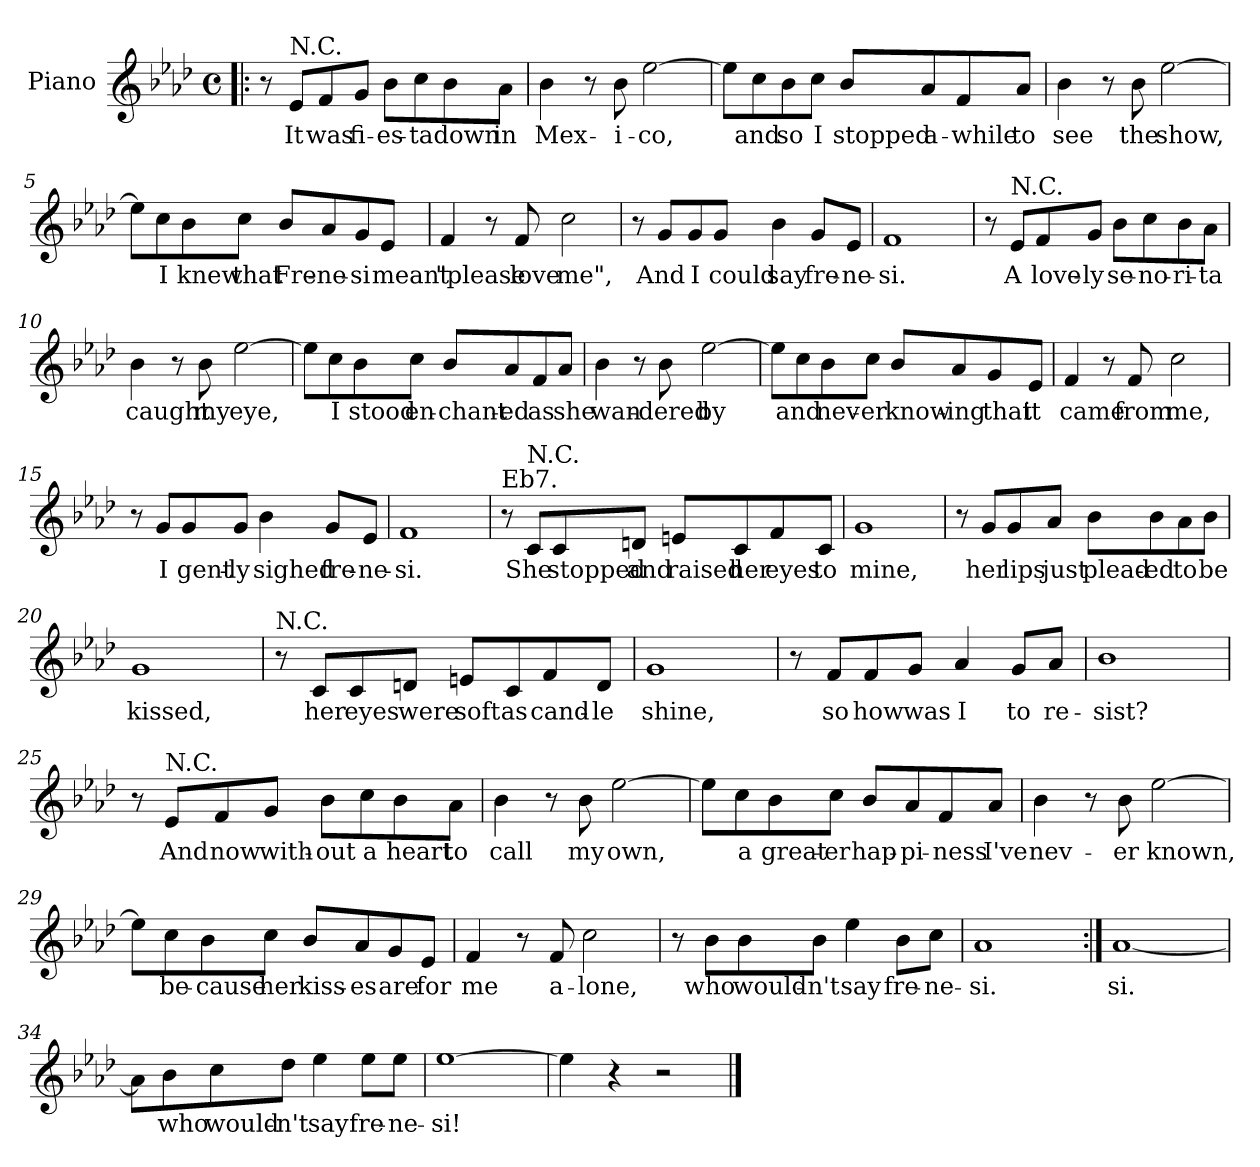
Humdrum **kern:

**kern	**text
*part1	*part1
*staff1	*staff1
*I"Piano	*
*I'Pno.	*
*clefG2	*
*k[b-e-a-d-]	*
*A-:	*
*M4/4	*
*met(c)	*
=1!|:	=1!|:
8r	.
!LO:TX:a:t=N.C.	!
8e-/L	It
8f/	was
8g/J	fi-
8b-\L	-es-
8cc\	-ta
8b-\	down
8a-\J	in
=2	=2
4b-\	Mex-
8r	.
8b-\	-i-
[2ee-\	-co,
=3	=3
8ee-\L]	.
8cc\	and
8b-\	so
8cc\J	I
8b-/L	stopped
8a-/	a-
8f/	-while
8a-/J	to
!!LO:LB:g=z
=4	=4
4b-\	see
8r	.
8b-\	the
[2ee-\	show,
=5	=5
8ee-\L]	.
8cc\	I
8b-\	knew
8cc\J	that
8b-/L	Fre-
8a-/	-ne-
8g/	-si
8e-/J	meant
=6	=6
4f/	"please
8r	.
8f/	love
2cc\	me",
!!LO:LB:g=z
=7	=7
8r	.
8g/L	And
8g/	I
8g/J	could
4b-\	say
8g/L	fre-
8e-/J	-ne-
=8	=8
1f	-si.
=9	=9
8r	.
!LO:TX:a:t=N.C.	!
8e-/L	A
8f/	love-
8g/J	-ly
8b-\L	se-
8cc\	-no-
8b-\	-ri-
8a-\J	-ta
!!LO:LB:g=z
=10	=10
4b-\	caught
8r	.
8b-\	my
[2ee-\	eye,
=11	=11
8ee-\L]	.
8cc\	I
8b-\	stood
8cc\J	en-
8b-/L	-chant-
8a-/	-ed
8f/	as
8a-/J	she
=12	=12
4b-\	wan-
8r	.
8b-\	-dered
[2ee-\	by
!!LO:LB:g=z
=13	=13
8ee-\L]	.
8cc\	and
8b-\	nev-
8cc\J	-er
8b-/L	know-
8a-/	-ing
8g/	that
8e-/J	it
=14	=14
4f/	came
8r	.
8f/	from
2cc\	me,
=15	=15
8r	.
8g/L	I
8g/	gent-
8g/J	-ly
4b-\	sighed
8g/L	fre-
8e-/J	-ne-
=16	=16
1f	-si.
!!LO:LB:g=z
=17	=17
!LO:TX:a:t=Eb7.	!
8r	.
!LO:TX:a:t=N.C.	!
8c/L	She
8c/	stopped
8dn/J	and
8en/L	raised
8c/	her
8f/	eyes
8c/J	to
=18	=18
1g	mine,
=19	=19
8r	.
8g/L	her
8g/	lips
8a-/J	just
8b-\L	plead-
8b-\	-ed
8a-\	to
8b-\J	be
!!LO:LB:g=z
=20	=20
1g	kissed,
=21	=21
!LO:TX:a:t=N.C.	!
8r	.
8c/L	her
8c/	eyes
8dn/J	were
8en/L	soft
8c/	as
8f/	cand-
8d/J	-le
=22	=22
1g	shine,
=23	=23
8r	.
8f/L	so
8f/	how
8g/J	was
4a-/	I
8g/L	to
8a-/J	re-
!!LO:LB:g=z
=24	=24
1b-	-sist?
=25	=25
8r	.
!LO:TX:a:t=N.C.	!
8e-/L	And
8f/	now
8g/J	with-
8b-\L	-out
8cc\	a
8b-\	heart
8a-\J	to
=26	=26
4b-\	call
8r	.
8b-\	my
[2ee-\	own,
!!LO:PB:g=z
=27	=27
8ee-\L]	.
8cc\	a
8b-\	great-
8cc\J	-er
8b-/L	hap-
8a-/	-pi-
8f/	-ness
8a-/J	I've
=28	=28
4b-\	nev-
8r	.
8b-\	-er
[2ee-\	known,
=29	=29
8ee-\L]	.
8cc\	be-
8b-\	-cause
8cc\J	her
8b-/L	kiss-
8a-/	-es
8g/	are
8e-/J	for
!!LO:LB:g=z
=30	=30
4f/	me
8r	.
8f/	a-
2cc\	-lone,
=31	=31
8r	.
8b-\L	who
8b-\	would-
8b-\J	-n't
4ee-\	say
8b-\L	fre-
8cc\J	-ne-
=32	=32
1a-	-si.
!!LO:LB:g=z
=33:|!	=33:|!
[1a-	si.
=34	=34
8a-\L]	.
8b-\	who
8cc\	would-
8dd-\J	-n't
4ee-\	say
8ee-\L	fre-
8ee-\J	-ne-
=35	=35
[1ee-	-si!
=36	=36
4ee-\]	.
4r	.
2r	.
==	==
*-	*-
